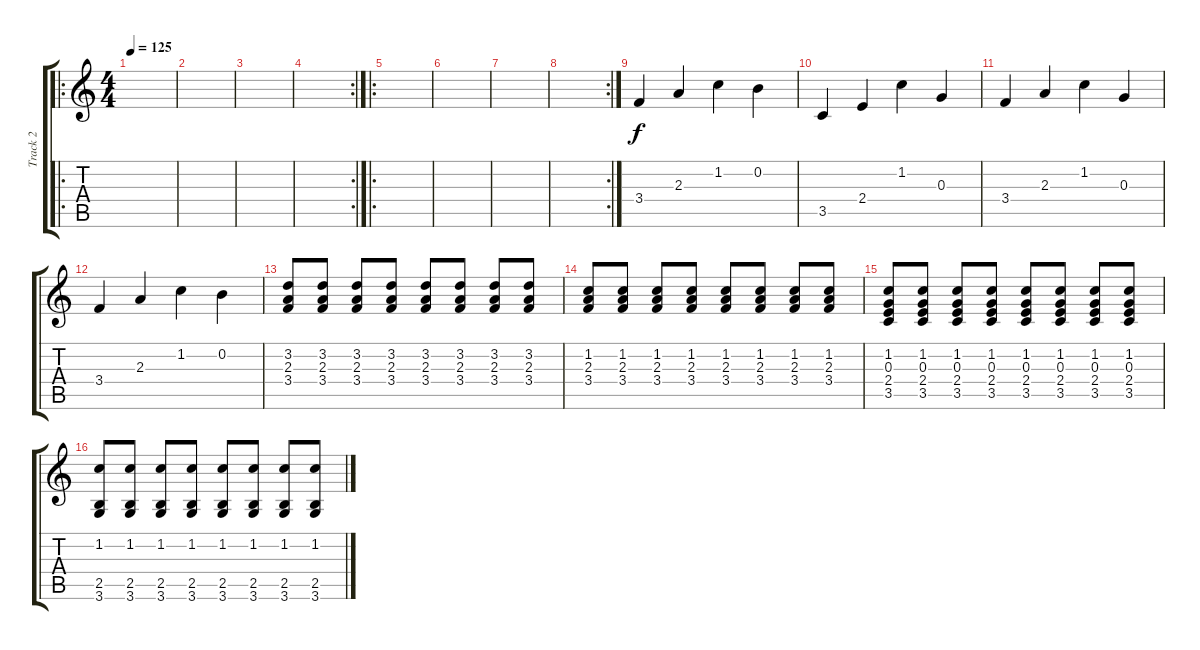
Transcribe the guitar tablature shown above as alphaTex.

\track ("Track 2" "Track 2") {instrument acousticguitarsteel}
\staff {score tabs}
\tuning (E4 B3 G3 D3 A2 E2) {hide}
\ro
\ts (4 4)
\tempo 125
\clef g2
\ks c
|
|
|
\rc 2
|
\ro
|
|
|
\rc 2
|
3.4.4 2.3.4 1.2.4 0.2.4 |
3.5.4 2.4.4 1.2.4 0.3.4 |
3.4.4 2.3.4 1.2.4 0.3.4 |
3.4.4 2.3.4 1.2.4 0.2.4 |
(3.2 2.3 3.4).8 (3.2 2.3 3.4).8 (3.2 2.3 3.4).8 (3.2 2.3 3.4).8 (3.2 2.3 3.4).8 (3.2 2.3 3.4).8 (3.2 2.3 3.4).8 (3.2 2.3 3.4).8 |
(1.2 2.3 3.4).8 (1.2 2.3 3.4).8 (1.2 2.3 3.4).8 (1.2 2.3 3.4).8 (1.2 2.3 3.4).8 (1.2 2.3 3.4).8 (1.2 2.3 3.4).8 (1.2 2.3 3.4).8 |
(1.2 0.3 2.4 3.5).8 (1.2 0.3 2.4 3.5).8 (1.2 0.3 2.4 3.5).8 (1.2 0.3 2.4 3.5).8 (1.2 0.3 2.4 3.5).8 (1.2 0.3 2.4 3.5).8 (1.2 0.3 2.4 3.5).8 (1.2 0.3 2.4 3.5).8 |
(1.2 2.5 3.6).8 (1.2 2.5 3.6).8 (1.2 2.5 3.6).8 (1.2 2.5 3.6).8 (1.2 2.5 3.6).8 (1.2 2.5 3.6).8 (1.2 2.5 3.6).8 (1.2 2.5 3.6).8
